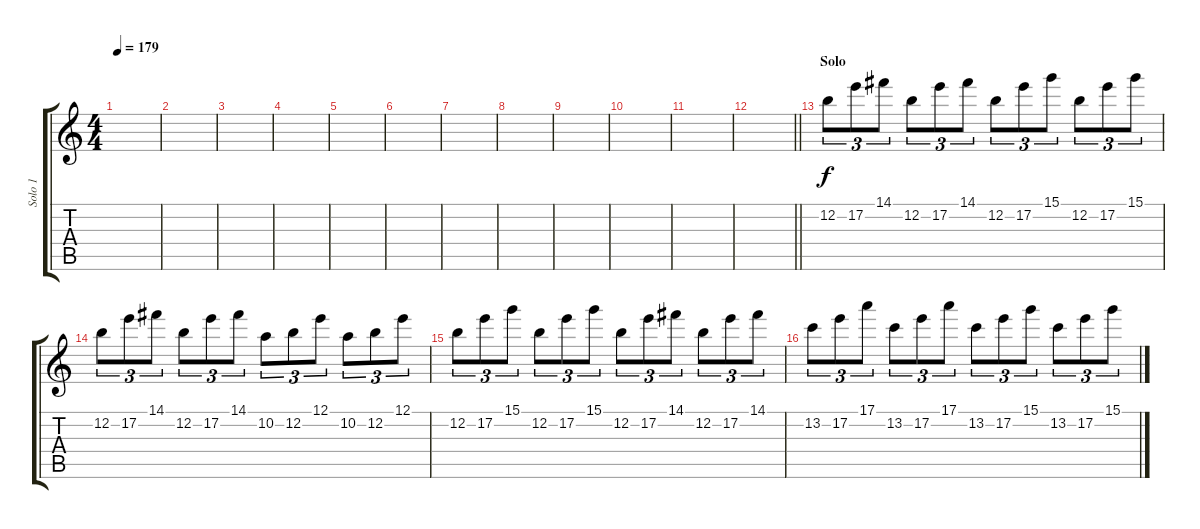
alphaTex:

\track ("Solo 1" "Solo 1") {instrument distortionguitar}
\staff {score tabs}
\tuning (E4 B3 G3 D3 A2 E2) {hide}
\ts (4 4)
\tempo 179
\clef g2
\ks c
|
|
|
|
|
|
|
|
|
|
|
\barLineRight lightlight
|
\section ("" "Solo")
12.2.8{tu (3 2)} 17.2.8{tu (3 2)} 14.1.8{tu (3 2)} 12.2.8{tu (3 2)} 17.2.8{tu (3 2)} 14.1.8{tu (3 2)} 12.2.8{tu (3 2)} 17.2.8{tu (3 2)} 15.1.8{tu (3 2)} 12.2.8{tu (3 2)} 17.2.8{tu (3 2)} 15.1.8{tu (3 2)} |
12.2.8{tu (3 2)} 17.2.8{tu (3 2)} 14.1.8{tu (3 2)} 12.2.8{tu (3 2)} 17.2.8{tu (3 2)} 14.1.8{tu (3 2)} 10.2.8{tu (3 2)} 12.2.8{tu (3 2)} 12.1.8{tu (3 2)} 10.2.8{tu (3 2)} 12.2.8{tu (3 2)} 12.1.8{tu (3 2)} |
12.2.8{tu (3 2)} 17.2.8{tu (3 2)} 15.1.8{tu (3 2)} 12.2.8{tu (3 2)} 17.2.8{tu (3 2)} 15.1.8{tu (3 2)} 12.2.8{tu (3 2)} 17.2.8{tu (3 2)} 14.1.8{tu (3 2)} 12.2.8{tu (3 2)} 17.2.8{tu (3 2)} 14.1.8{tu (3 2)} |
13.2.8{tu (3 2)} 17.2.8{tu (3 2)} 17.1.8{tu (3 2)} 13.2.8{tu (3 2)} 17.2.8{tu (3 2)} 17.1.8{tu (3 2)} 13.2.8{tu (3 2)} 17.2.8{tu (3 2)} 15.1.8{tu (3 2)} 13.2.8{tu (3 2)} 17.2.8{tu (3 2)} 15.1.8{tu (3 2)}
